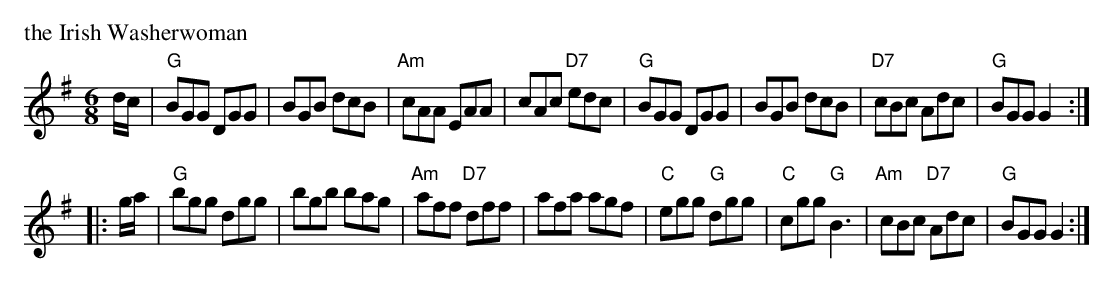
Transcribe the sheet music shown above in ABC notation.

X:1
P: the Irish Washerwoman
M: 6/8
L: 1/8
K: G
   d/c/ \
| "G"BGG DGG | BGB dcB | "Am"cAA EAA | cAc "D7"edc \
| "G"BGG DGG | BGB dcB | "D7"cBc Adc | "G"BGG G2 :|
|: g/a/ \
| "G"bgg dgg | bgb bag | "Am"aff "D7"dff | afa agf \
| "C"egg "G"dgg | "C"cgg "G"B3 | "Am"cBc "D7"Adc | "G"BGG G2 :|
